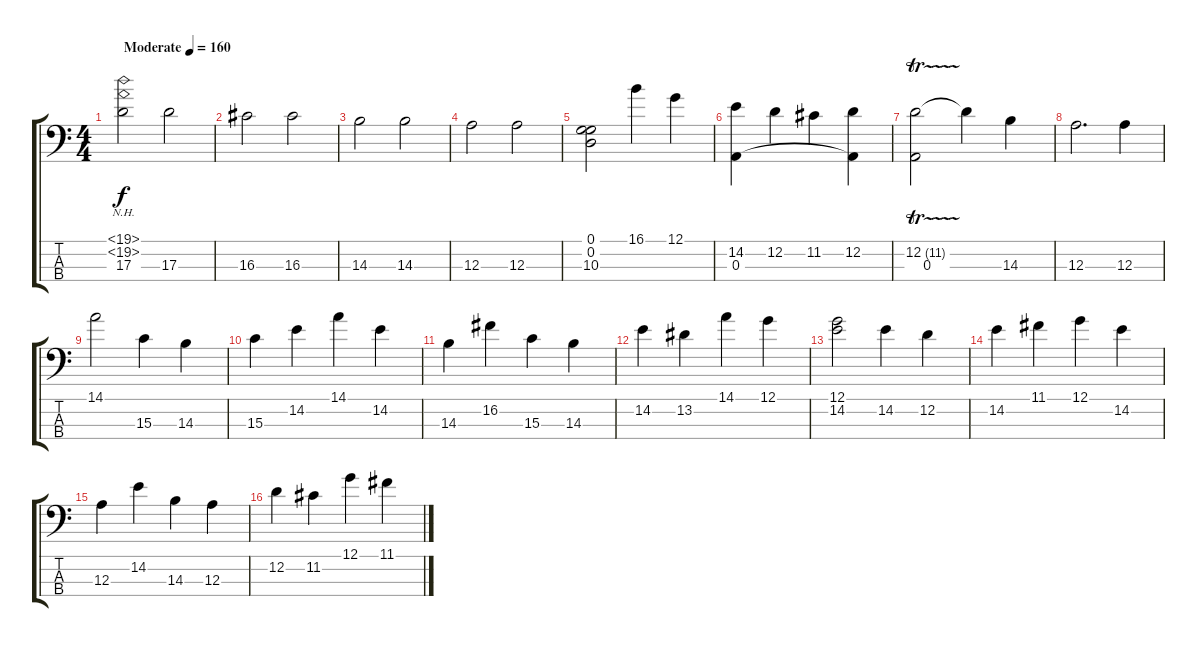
\track "" {instrument electricbassfinger}
\staff {score tabs}
\tuning (G2 D2 A1 E1) {hide}
\ts (4 4)
\tempo (160 "Moderate")
\clef f4
\ks c
(19.1{nh} 19.2{nh} 17.3).2{dy f instrument electricbassfinger} 17.3.2 |
16.3.2 16.3.2 |
14.3.2 14.3.2 |
12.3.2 12.3.2 |
(0.1 0.2 10.3).2 16.1.4 12.1.4 |
(14.2 0.3).4 12.2.4 11.2.4 (12.2 0.3{t}).4 |
(12.2{tr (11 32)} 0.3).2 12.2{t}.4 14.3.4 |
12.3.2{d} 12.3.4 |
14.1.2 15.3.4 14.3.4 |
15.3.4 14.2.4 14.1.4 14.2.4 |
14.3.4 16.2.4 15.3.4 14.3.4 |
14.2.4 13.2.4 14.1.4 12.1.4 |
(12.1 14.2).2 14.2.4 12.2.4 |
14.2.4 11.1.4 12.1.4 14.2.4 |
12.3.4 14.2.4 14.3.4 12.3.4 |
12.2.4 11.2.4 12.1.4 11.1.4
